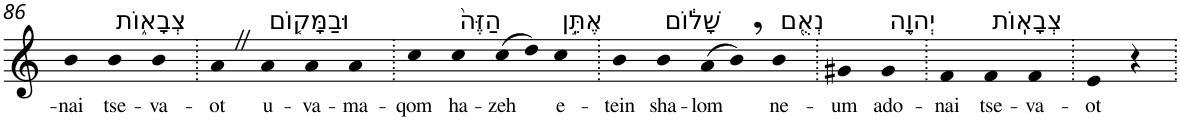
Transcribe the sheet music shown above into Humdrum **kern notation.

**kern	**text
*part1	*part1
*staff1	*staff1
*I"Piano	*
*I'Pno	*
!!LO:PB:g=z
*clefG2	*
*k[]	*
=86	=86
!	!LO:LY:b
4b	-nai
!LO:TX:a:t=צְבָא֑וֹת	!
!	!LO:LY:b
4b	tse-
!	!LO:LY:b
4b	-va-
=87.	=87.
!	!LO:LY:b
4aZ	-ot
!LO:TX:a:t=וּבַמָּק֤וֹם	!
!	!LO:LY:b
4a	u-
!	!LO:LY:b
4a	-va-
!	!LO:LY:b
4a	-ma-
=88.	=88.
!	!LO:LY:b
4cc	-qom
!LO:TX:a:t=הַזֶּה֙	!
!	!LO:LY:b
4cc	ha-
!	!LO:LY:b
(>8cc	-zeh
8dd)	.
!LO:TX:a:t=אֶתֵּ֣ן	!
!	!LO:LY:b
4cc	e-
=89.	=89.
!	!LO:LY:b
4b	-tein
!LO:TX:a:t=שָׁל֔וֹם	!
!	!LO:LY:b
4b	sha-
!	!LO:LY:b
(>8a	-lom
8b,)	.
!LO:TX:a:t=נְאֻ֖ם	!
!	!LO:LY:b
4b	ne-
=90.	=90.
!	!LO:LY:b
4g#X	-um
!LO:TX:a:t=יְהוָ֥ה	!
!	!LO:LY:b
4g#	ado-
=91.	=91.
!	!LO:LY:b
4f	-nai
!LO:TX:a:t=צְבָאֽוֹת	!
!	!LO:LY:b
4f	tse-
!	!LO:LY:b
4f	-va-
=92.	=92.
!	!LO:LY:b
4e	-ot
4r	.
=.	=.
*-	*-
